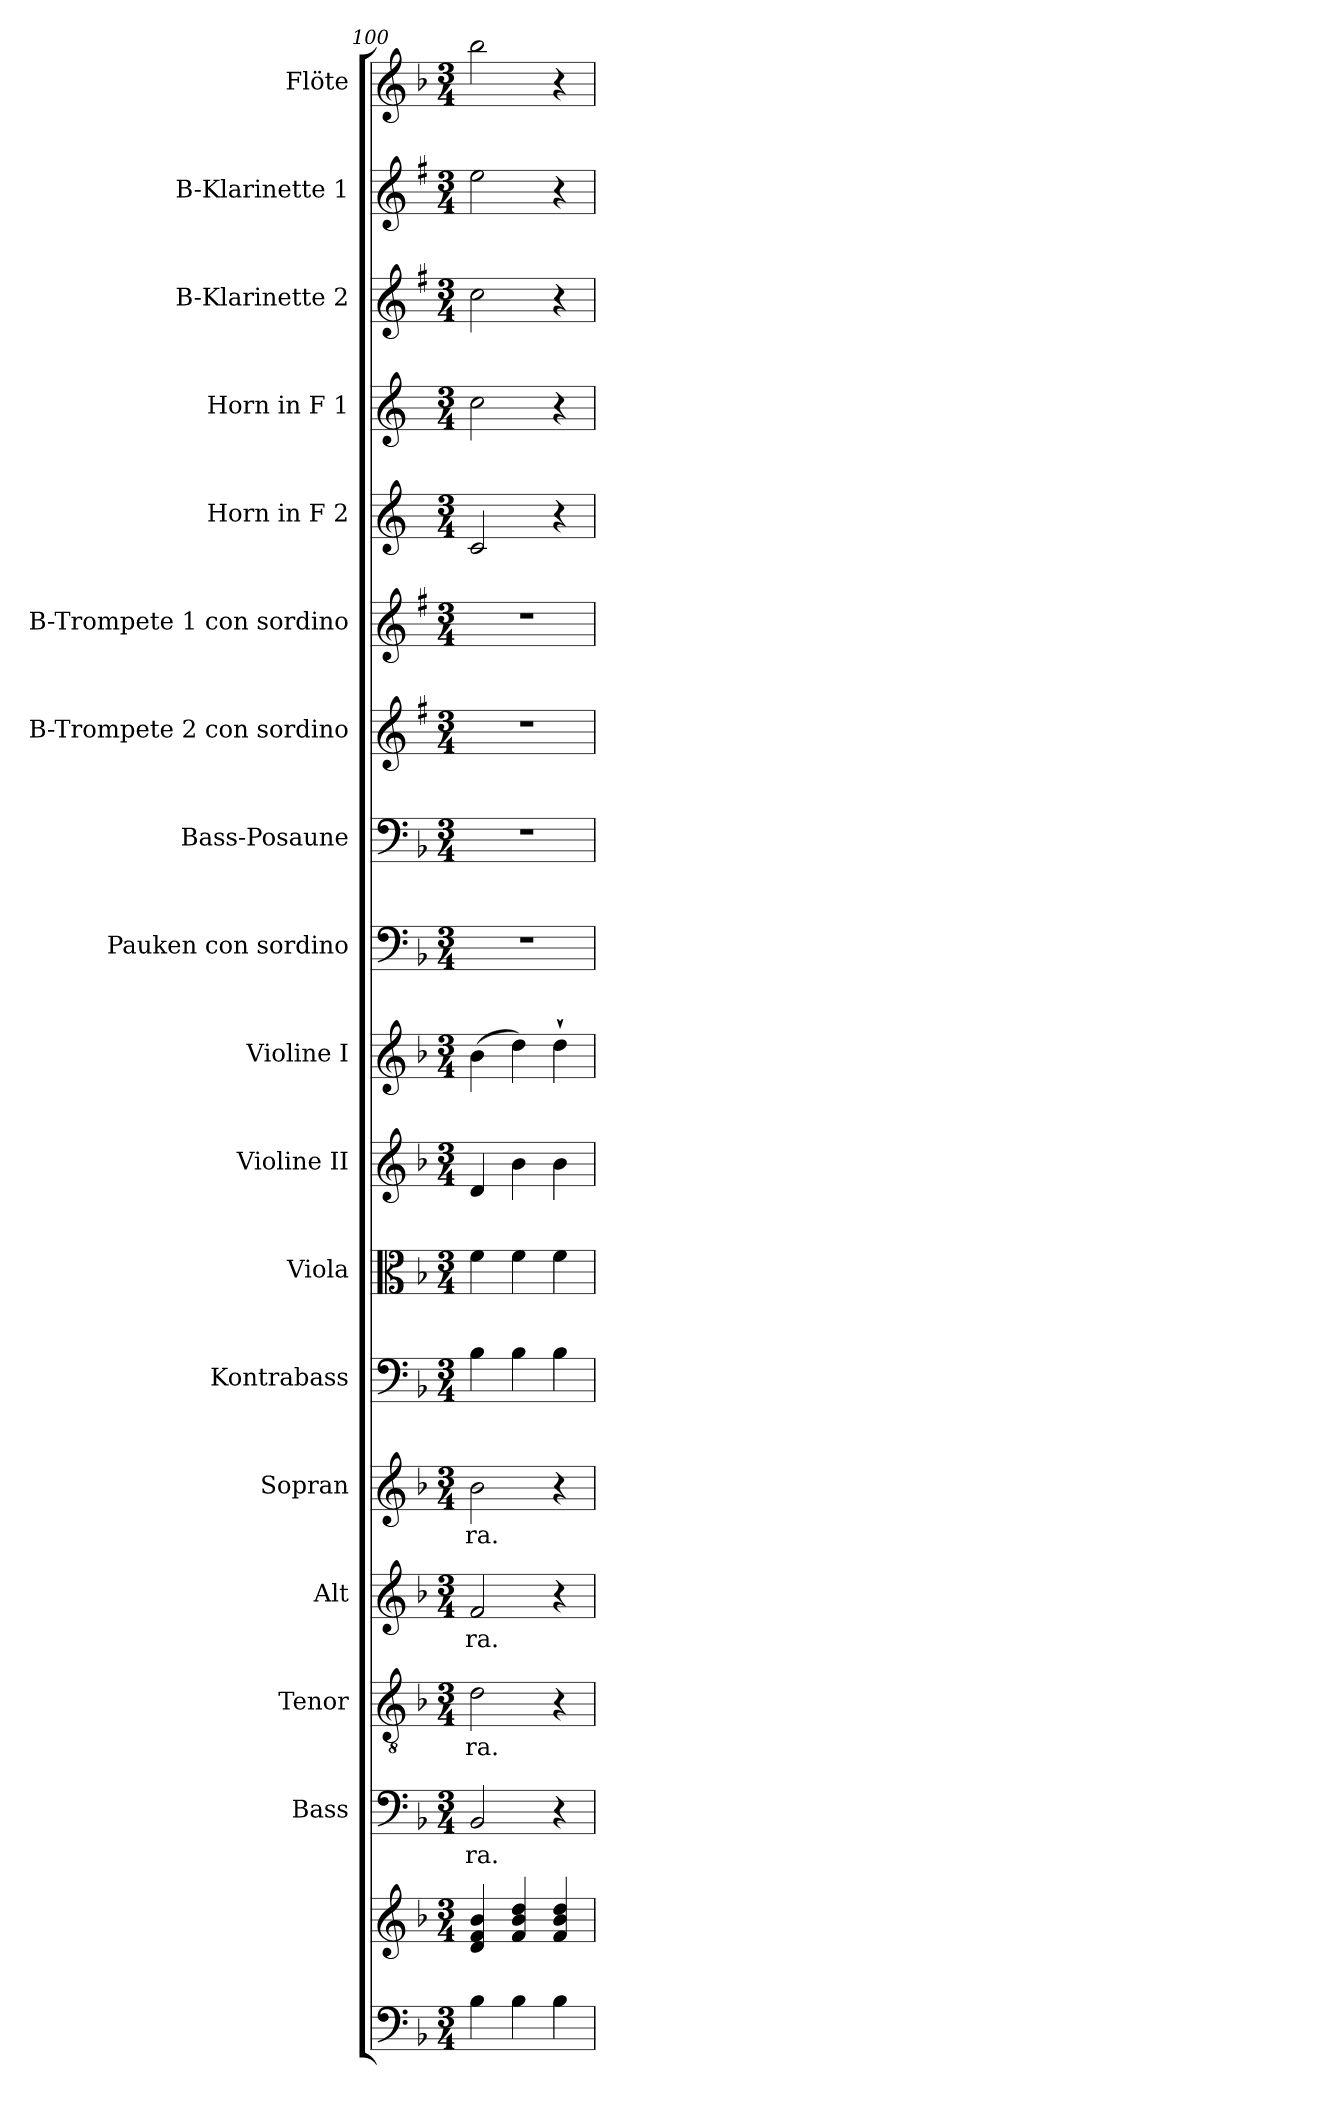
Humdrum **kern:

**kern	**kern	**kern	**text	**kern	**text	**kern	**text	**kern	**text	**kern	**kern	**kern	**kern	**kern	**kern	**kern	**kern	**kern	**kern	**kern	**kern	**kern
*part18	*part18	*part17	*part17	*part16	*part16	*part15	*part15	*part14	*part14	*part13	*part12	*part11	*part10	*part9	*part8	*part7	*part6	*part5	*part4	*part3	*part2	*part1
*staff19	*staff18	*staff17	*staff17	*staff16	*staff16	*staff15	*staff15	*staff14	*staff14	*staff13	*staff12	*staff11	*staff10	*staff9	*staff8	*staff7	*staff6	*staff5	*staff4	*staff3	*staff2	*staff1
*	*	*I"Bass	*	*I"Tenor	*	*I"Alt	*	*I"Sopran	*	*I"Kontrabass	*I"Viola	*I"Violine II	*I"Violine I	*I"Pauken con sordino	*I"Bass-Posaune	*I"B-Trompete 2 con sordino	*I"B-Trompete 1 con sordino	*I"Horn in F 2	*I"Horn in F 1	*I"B-Klarinette 2	*I"B-Klarinette 1	*I"Flöte
*	*	*I'B.	*	*I'T.	*	*I'A.	*	*I'S.	*	*I'Kb.	*I'Vla.	*I'Vl. II	*I'Vl. I	*I'Pk.	*I'B. Pos.	*I'B Trp. 2	*I'B Trp. 1	*	*	*I'B Kl. 2	*I'B Kl. 1	*I'Fl.
*clefF4	*clefG2	*clefF4	*	*clefGv2	*	*clefG2	*	*clefG2	*	*clefF4	*clefC3	*clefG2	*clefG2	*clefF4	*clefF4	*clefG2	*clefG2	*clefG2	*clefG2	*clefG2	*clefG2	*clefG2
*	*	*	*	*	*	*	*	*	*	*ITrd7c12	*	*	*	*	*	*ITrd1c2	*ITrd1c2	*ITrd4c7	*ITrd4c7	*ITrd1c2	*ITrd1c2	*
*k[b-]	*k[b-]	*k[b-]	*	*k[b-]	*	*k[b-]	*	*k[b-]	*	*k[b-]	*k[b-]	*k[b-]	*k[b-]	*k[b-]	*k[b-]	*k[b-]	*k[b-]	*k[b-]	*k[b-]	*k[b-]	*k[b-]	*k[b-]
*F:	*F:	*F:	*	*F:	*	*F:	*	*F:	*	*F:	*F:	*F:	*F:	*F:	*F:	*F:	*F:	*F:	*F:	*F:	*F:	*F:
*M3/4	*M3/4	*M3/4	*	*M3/4	*	*M3/4	*	*M3/4	*	*M3/4	*M3/4	*M3/4	*M3/4	*M3/4	*M3/4	*M3/4	*M3/4	*M3/4	*M3/4	*M3/4	*M3/4	*M3/4
=100	=100	=100	=100	=100	=100	=100	=100	=100	=100	=100	=100	=100	=100	=100	=100	=100	=100	=100	=100	=100	=100	=100
!	!	!	!LO:LY:b	!	!LO:LY:b	!	!LO:LY:b	!	!LO:LY:b	!	!	!	!	!	!	!	!	!	!	!	!	!
4B-\	4d/ 4f/ 4b-/	2BB-/	-ra.	2d\	-ra.	2f/	-ra.	2b-\	-ra.	4BB-\	4f\	4d/	(>4b-\	2.r	2.r	2.r	2.r	2F/	2f\	2b-\	2dd\	2bb-\
4B-\	4f/ 4b-/ 4dd/	.	.	.	.	.	.	.	.	4BB-\	4f\	4b-\	4dd\)	.	.	.	.	.	.	.	.	.
4B-\	4f/ 4b-/ 4dd/	4r	.	4r	.	4r	.	4r	.	4BB-\	4f\	4b-\	4dd`>\	.	.	.	.	4r	4r	4r	4r	4r
=	=	=	=	=	=	=	=	=	=	=	=	=	=	=	=	=	=	=	=	=	=	=
*-	*-	*-	*-	*-	*-	*-	*-	*-	*-	*-	*-	*-	*-	*-	*-	*-	*-	*-	*-	*-	*-	*-
